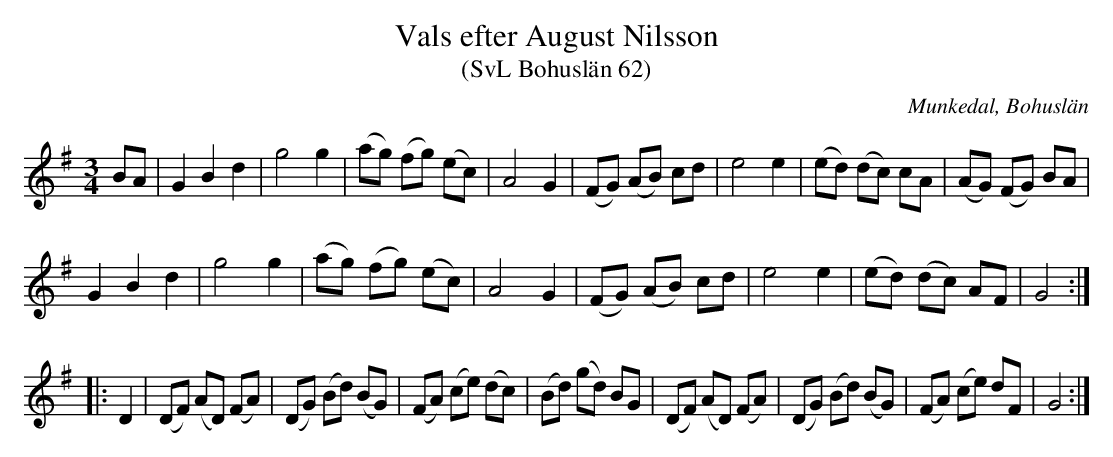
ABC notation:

X:1
T:Vals efter August Nilsson
T:(SvL Bohuslän 62)
O:Munkedal, Bohuslän
M:3/4
L:1/8
K:G
BA|G2 B2 d2|g4 g2|(ag) (fg) (ec)|A4 G2|(FG) (AB) cd|e4 e2|(ed) (dc) cA|(AG) (FG) BA|
G2 B2 d2|g4 g2|(ag) (fg) (ec)|A4 G2|(FG) (AB) cd|e4 e2|(ed) (dc) AF|G4:|
|:D2|(DF) (AD) (FA)|(DG) (Bd) (BG)|(FA) (ce) (dc)|(Bd) (gd) BG|(DF) (AD) (FA)|(DG) (Bd) (BG)|(FA) (ce) dF|G4:|
